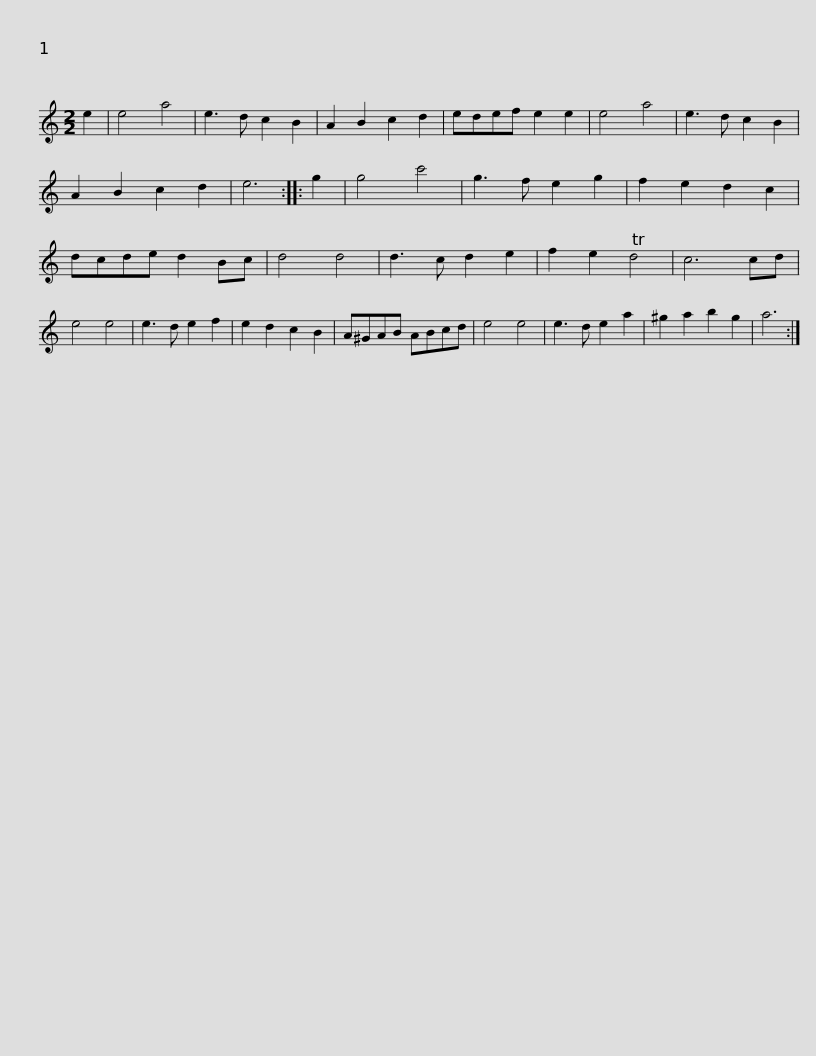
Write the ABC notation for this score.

X:1
L:1/8
M:2/2
I:linebreak $
K:C
V:1 treble
V:1
 e2 | e4 a4 | e3 d c2 B2 | A2 B2 c2 d2 | edef e2 e2 | %5
 e4 a4 | e3 d c2 B2 | A2 B2 c2 d2 | e6 :: g2 | %10
 g4 c'4 | g3 f e2 g2 |$ f2 e2 d2 c2 | dcde d2 Bc | d4 d4 | %15
 d3 c d2 e2 | f2 e2 Td4 | c6 cd | e4 e4 | e3 d e2 f2 | %20
 e2 d2 c2 B2 | A^GAB ABcd |$ e4 e4 | e3 d e2 a2 | ^g2 a2 b2 g2 | %25
 a6 :| %26
